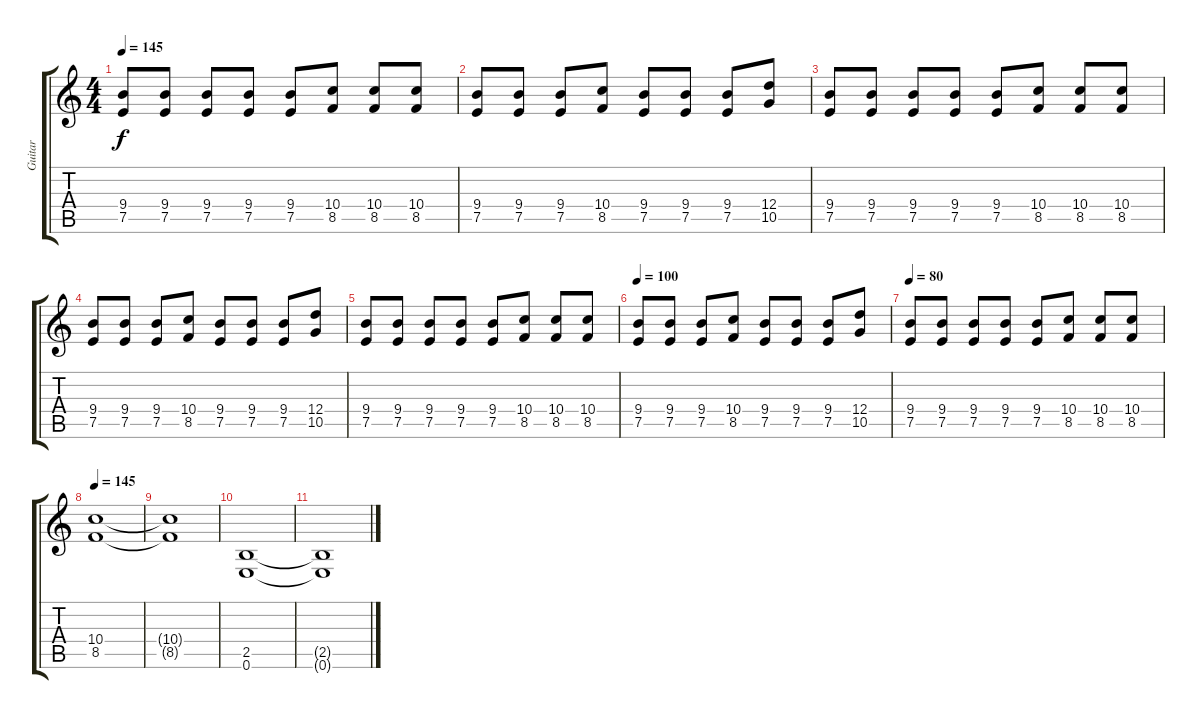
\track ("Guitar" "Guitar") {instrument distortionguitar}
\staff {score tabs}
\tuning (E4 B3 G3 D3 A2 E2) {hide}
\ts (4 4)
\tempo 145
\clef g2
\ks c
(9.4 7.5).8{dy f} (9.4 7.5).8 (9.4 7.5).8 (9.4 7.5).8 (9.4 7.5).8 (10.4 8.5).8 (10.4 8.5).8 (10.4 8.5).8 |
(9.4 7.5).8 (9.4 7.5).8 (9.4 7.5).8 (10.4 8.5).8 (9.4 7.5).8 (9.4 7.5).8 (9.4 7.5).8 (12.4 10.5).8 |
(9.4 7.5).8 (9.4 7.5).8 (9.4 7.5).8 (9.4 7.5).8 (9.4 7.5).8 (10.4 8.5).8 (10.4 8.5).8 (10.4 8.5).8 |
(9.4 7.5).8 (9.4 7.5).8 (9.4 7.5).8 (10.4 8.5).8 (9.4 7.5).8 (9.4 7.5).8 (9.4 7.5).8 (12.4 10.5).8 |
(9.4 7.5).8 (9.4 7.5).8 (9.4 7.5).8 (9.4 7.5).8 (9.4 7.5).8 (10.4 8.5).8 (10.4 8.5).8 (10.4 8.5).8 |
\tempo 100
(9.4 7.5).8 (9.4 7.5).8 (9.4 7.5).8 (10.4 8.5).8 (9.4 7.5).8 (9.4 7.5).8 (9.4 7.5).8 (12.4 10.5).8 |
\tempo 80
(9.4 7.5).8 (9.4 7.5).8 (9.4 7.5).8 (9.4 7.5).8 (9.4 7.5).8 (10.4 8.5).8 (10.4 8.5).8 (10.4 8.5).8 |
\tempo 145
(10.4 8.5).1 |
(10.4{t} 8.5{t}).1 |
(2.5 0.6).1 |
(2.5{t} 0.6{t}).1
